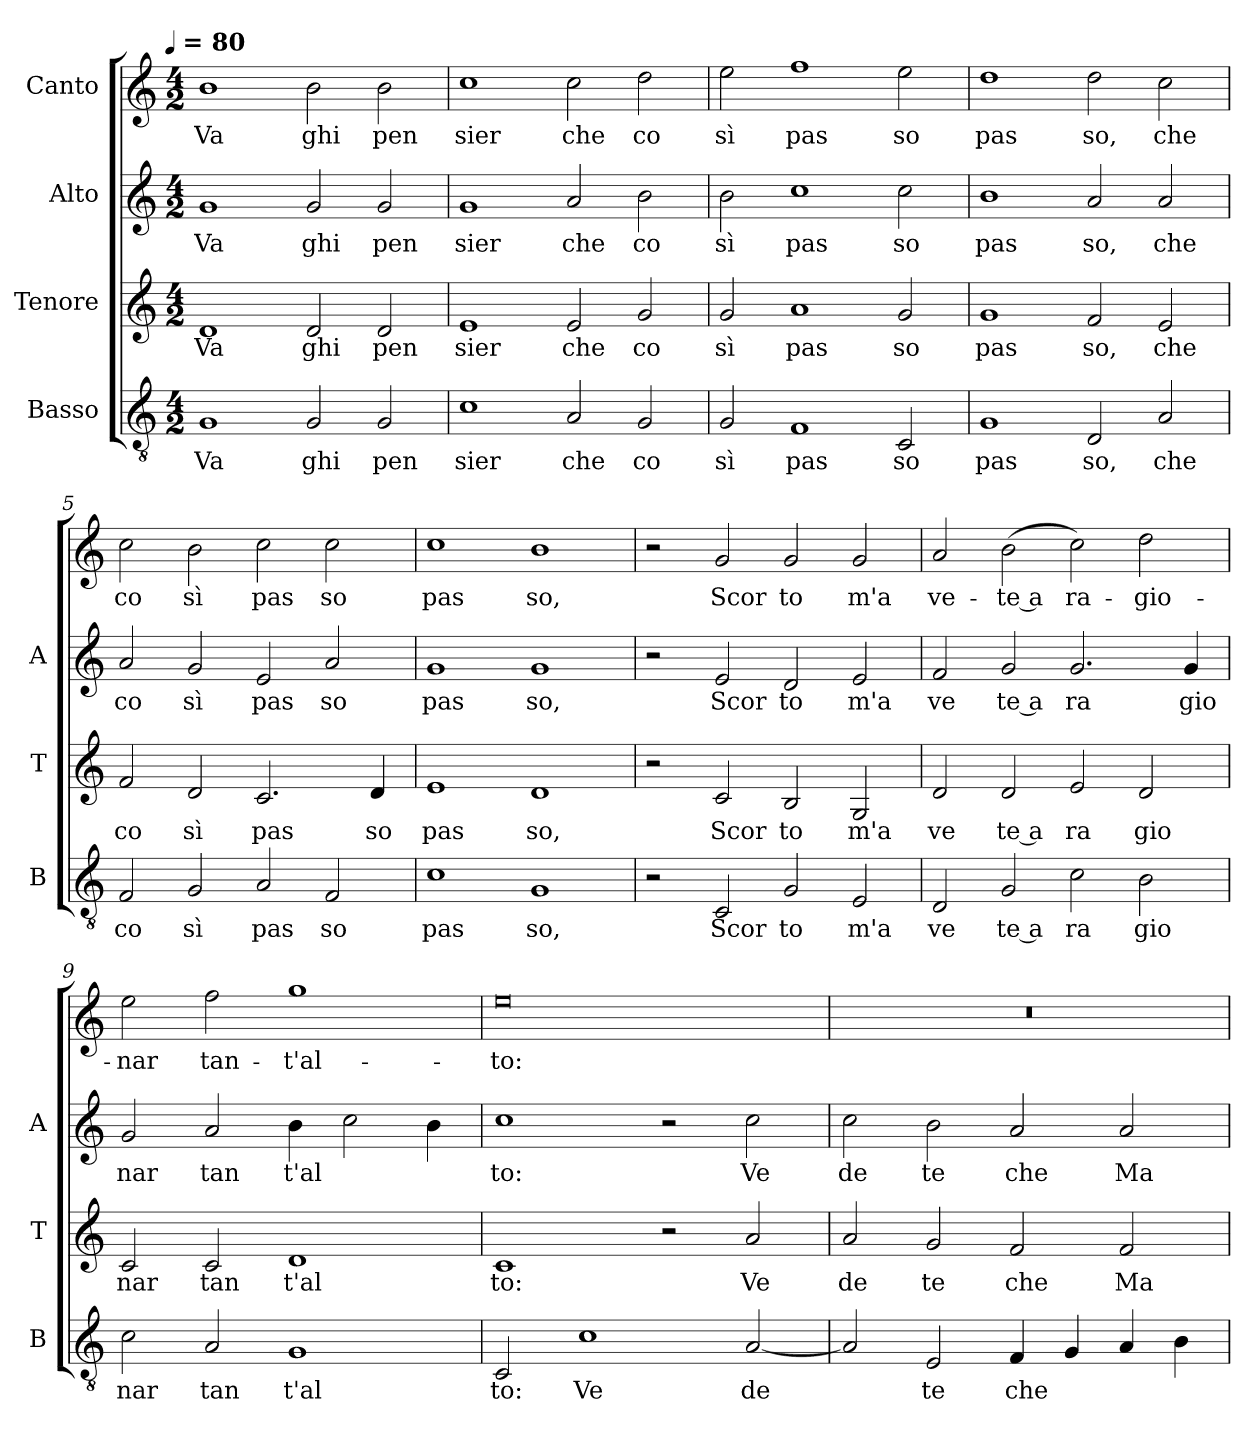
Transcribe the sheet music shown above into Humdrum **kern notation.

**kern	**text	**kern	**text	**kern	**text	**kern	**text
*part4	*part4	*part3	*part3	*part2	*part2	*part1	*part1
*staff4	*staff4	*staff3	*staff3	*staff2	*staff2	*staff1	*staff1
*I"Basso	*	*I"Tenore	*	*I"Alto	*	*I"Canto	*
*I'B	*	*I'T	*	*I'A	*	*	*
*clefGv2	*	*clefG2	*	*clefG2	*	*clefG2	*
!!LO:TX:omd:t=[quarter] = 80
*M4/2	*	*M4/2	*	*M4/2	*	*M4/2	*
*MM80	*	*MM80	*	*MM80	*	*MM80	*
=1	=1	=1	=1	=1	=1	=1	=1
!	!LO:LY:b	!	!LO:LY:b	!	!LO:LY:b	!	!LO:LY:b
1G	Va	1d	Va	1g	Va	1b	Va
!	!LO:LY:b	!	!LO:LY:b	!	!LO:LY:b	!	!LO:LY:b
2G/	ghi	2d/	ghi	2g/	ghi	2b\	ghi
!	!LO:LY:b	!	!LO:LY:b	!	!LO:LY:b	!	!LO:LY:b
2G/	pen	2d/	pen	2g/	pen	2b\	pen
=2	=2	=2	=2	=2	=2	=2	=2
!	!LO:LY:b	!	!LO:LY:b	!	!LO:LY:b	!	!LO:LY:b
1c	sier	1e	sier	1g	sier	1cc	sier
!	!LO:LY:b	!	!LO:LY:b	!	!LO:LY:b	!	!LO:LY:b
2A/	che	2e/	che	2a/	che	2cc\	che
!	!LO:LY:b	!	!LO:LY:b	!	!LO:LY:b	!	!LO:LY:b
2G/	co	2g/	co	2b\	co	2dd\	co
=3	=3	=3	=3	=3	=3	=3	=3
!	!LO:LY:b	!	!LO:LY:b	!	!LO:LY:b	!	!LO:LY:b
2G/	sì	2g/	sì	2b\	sì	2ee\	sì
!	!LO:LY:b	!	!LO:LY:b	!	!LO:LY:b	!	!LO:LY:b
1F	pas	1a	pas	1cc	pas	1ff	pas
!	!LO:LY:b	!	!LO:LY:b	!	!LO:LY:b	!	!LO:LY:b
2C/	so	2g/	so	2cc\	so	2ee\	so
=4	=4	=4	=4	=4	=4	=4	=4
!	!LO:LY:b	!	!LO:LY:b	!	!LO:LY:b	!	!LO:LY:b
1G	pas	1g	pas	1b	pas	1dd	pas
!	!LO:LY:b	!	!LO:LY:b	!	!LO:LY:b	!	!LO:LY:b
2D/	so,	2f/	so,	2a/	so,	2dd\	so,
!	!LO:LY:b	!	!LO:LY:b	!	!LO:LY:b	!	!LO:LY:b
2A/	che	2e/	che	2a/	che	2cc\	che
=5	=5	=5	=5	=5	=5	=5	=5
!	!LO:LY:b	!	!LO:LY:b	!	!LO:LY:b	!	!LO:LY:b
2F/	co	2f/	co	2a/	co	2cc\	co
!	!LO:LY:b	!	!LO:LY:b	!	!LO:LY:b	!	!LO:LY:b
2G/	sì	2d/	sì	2g/	sì	2b\	sì
!	!LO:LY:b	!	!LO:LY:b	!	!LO:LY:b	!	!LO:LY:b
2A/	pas	2.c/	pas	2e/	pas	2cc\	pas
!	!LO:LY:b	!	!	!	!LO:LY:b	!	!LO:LY:b
2F/	so	.	.	2a/	so	2cc\	so
!	!	!	!LO:LY:b	!	!	!	!
.	.	4d/	so	.	.	.	.
=6	=6	=6	=6	=6	=6	=6	=6
!	!LO:LY:b	!	!LO:LY:b	!	!LO:LY:b	!	!LO:LY:b
1c	pas	1e	pas	1g	pas	1cc	pas
!	!LO:LY:b	!	!LO:LY:b	!	!LO:LY:b	!	!LO:LY:b
1G	so,	1d	so,	1g	so,	1b	so,
=7	=7	=7	=7	=7	=7	=7	=7
2r	.	2r	.	2r	.	2r	.
!	!LO:LY:b	!	!LO:LY:b	!	!LO:LY:b	!	!LO:LY:b
2C/	Scor	2c/	Scor	2e/	Scor	2g/	Scor
!	!LO:LY:b	!	!LO:LY:b	!	!LO:LY:b	!	!LO:LY:b
2G/	to	2B/	to	2d/	to	2g/	to
!	!LO:LY:b	!	!LO:LY:b	!	!LO:LY:b	!	!LO:LY:b
2E/	m'a	2G/	m'a	2e/	m'a	2g/	m'a
!!LO:LB:g=z
=8	=8	=8	=8	=8	=8	=8	=8
!	!LO:LY:b	!	!LO:LY:b	!	!LO:LY:b	!	!LO:LY:b
2D/	ve	2d/	ve	2f/	ve	2a/	ve-
!	!LO:LY:b	!	!LO:LY:b	!	!LO:LY:b	!	!LO:LY:b
2G/	te a	2d/	te a	2g/	te a	(<2b\	te a
!	!LO:LY:b	!	!LO:LY:b	!	!LO:LY:b	!	!LO:LY:b
2c\	ra	2e/	ra	2.g/	ra	2cc\)	ra-
!	!LO:LY:b	!	!LO:LY:b	!	!	!	!LO:LY:b
2B\	gio	2d/	gio	.	.	2dd\	-gio-
!	!	!	!	!	!LO:LY:b	!	!
.	.	.	.	4g/	gio	.	.
=9	=9	=9	=9	=9	=9	=9	=9
!	!LO:LY:b	!	!LO:LY:b	!	!LO:LY:b	!	!LO:LY:b
2c\	nar	2c/	nar	2g/	nar	2ee\	-nar
!	!LO:LY:b	!	!LO:LY:b	!	!LO:LY:b	!	!LO:LY:b
2A/	tan	2c/	tan	2a/	tan	2ff\	tan-
!	!LO:LY:b	!	!LO:LY:b	!	!LO:LY:b	!	!LO:LY:b
1G	t'al	1d	t'al	4b\	t'al	1gg	-t'al-
.	.	.	.	2cc\	.	.	.
.	.	.	.	4b\	.	.	.
=10	=10	=10	=10	=10	=10	=10	=10
!	!LO:LY:b	!	!LO:LY:b	!	!LO:LY:b	!	!LO:LY:b
2C/	to:	1c	to:	1cc	to:	0ee	-to:
!	!LO:LY:b	!	!	!	!	!	!
1c	Ve	.	.	.	.	.	.
.	.	2r	.	2r	.	.	.
!	!LO:LY:b	!	!LO:LY:b	!	!LO:LY:b	!	!
[2A/	de	2a/	Ve	2cc\	Ve	.	.
=11	=11	=11	=11	=11	=11	=11	=11
!	!	!	!LO:LY:b	!	!LO:LY:b	!	!
2A/]	.	2a/	de	2cc\	de	0r	.
!	!LO:LY:b	!	!LO:LY:b	!	!LO:LY:b	!	!
2E/	te	2g/	te	2b\	te	.	.
!	!LO:LY:b	!	!LO:LY:b	!	!LO:LY:b	!	!
4F/	che	2f/	che	2a/	che	.	.
4G/	.	.	.	.	.	.	.
!	!	!	!LO:LY:b	!	!LO:LY:b	!	!
4A/	.	2f/	Ma	2a/	Ma	.	.
4B\	.	.	.	.	.	.	.
=	=	=	=	=	=	=	=
*-	*-	*-	*-	*-	*-	*-	*-
